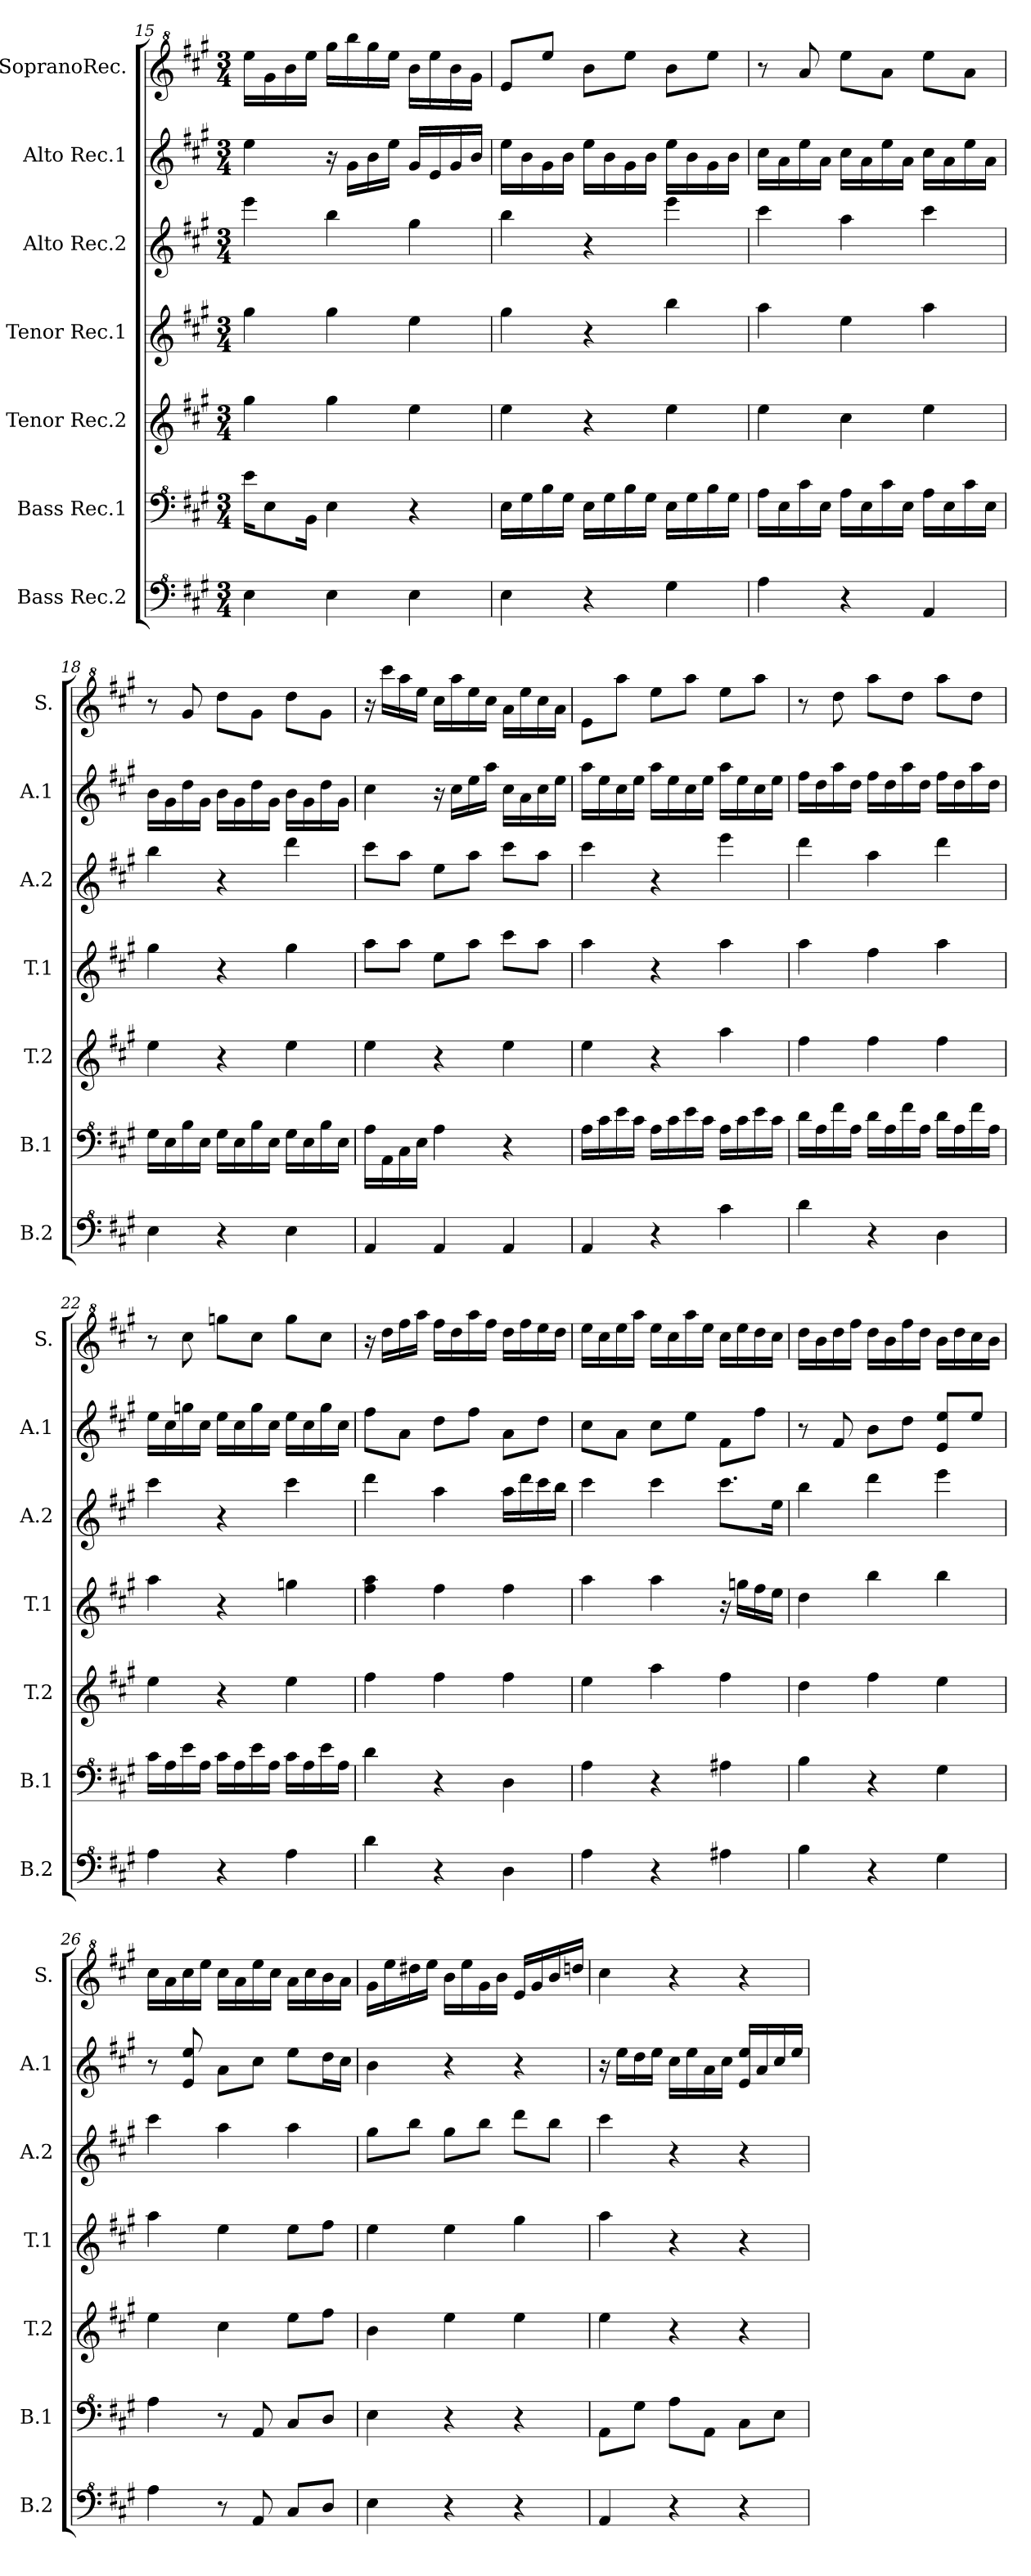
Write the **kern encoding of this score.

**kern	**kern	**kern	**kern	**kern	**kern	**kern
*part7	*part6	*part5	*part4	*part3	*part2	*part1
*staff7	*staff6	*staff5	*staff4	*staff3	*staff2	*staff1
*I"Bass Rec.2	*I"Bass Rec.1	*I"Tenor Rec.2	*I"Tenor Rec.1	*I"Alto Rec.2	*I"Alto Rec.1	*I"SopranoRec.
*I'B.2	*I'B.1	*I'T.2	*I'T.1	*I'A.2	*I'A.1	*I'S.
*clefF^4	*clefF^4	*clefG2	*clefG2	*clefG2	*clefG2	*clefG^2
*k[f#c#g#]	*k[f#c#g#]	*k[f#c#g#]	*k[f#c#g#]	*k[f#c#g#]	*k[f#c#g#]	*k[f#c#g#]
*M3/4	*M3/4	*M3/4	*M3/4	*M3/4	*M3/4	*M3/4
=15	=15	=15	=15	=15	=15	=15
4e\	16ee\KL	4gg#\	4gg#\	4eee\	4ee\	16eee\LL
.	8e\	.	.	.	.	16gg#\
.	.	.	.	.	.	16bb\
.	16B\Jk	.	.	.	.	16eee\JJ
4e\	4e\	4gg#\	4gg#\	4bb\	16r	16ggg#\LL
.	.	.	.	.	16g#\LL	16bbb\
.	.	.	.	.	16b\	16ggg#\
.	.	.	.	.	16ee\JJ	16eee\JJ
4e\	4r	4ee\	4ee\	4gg#\	16g#/LL	16bb\LL
.	.	.	.	.	16e/	16eee\
.	.	.	.	.	16g#/	16bb\
.	.	.	.	.	16b/JJ	16gg#\JJ
=16	=16	=16	=16	=16	=16	=16
4e\	16e\LL	4ee\	4gg#\	4bb\	16ee\LL	8ee/L
.	16g#\	.	.	.	16b\	.
.	16b\	.	.	.	16g#\	8eee/J
.	16g#\JJ	.	.	.	16b\JJ	.
4r	16e\LL	4r	4r	4r	16ee\LL	8bb\L
.	16g#\	.	.	.	16b\	.
.	16b\	.	.	.	16g#\	8eee\J
.	16g#\JJ	.	.	.	16b\JJ	.
4g#\	16e\LL	4ee\	4bb\	4eee\	16ee\LL	8bb\L
.	16g#\	.	.	.	16b\	.
.	16b\	.	.	.	16g#\	8eee\J
.	16g#\JJ	.	.	.	16b\JJ	.
=17	=17	=17	=17	=17	=17	=17
4a\	16a\LL	4ee\	4aa\	4ccc#\	16cc#\LL	8r
.	16e\	.	.	.	16a\	.
.	16cc#\	.	.	.	16ee\	8aa/
.	16e\JJ	.	.	.	16a\JJ	.
4r	16a\LL	4cc#\	4ee\	4aa\	16cc#\LL	8eee\L
.	16e\	.	.	.	16a\	.
.	16cc#\	.	.	.	16ee\	8aa\J
.	16e\JJ	.	.	.	16a\JJ	.
4A/	16a\LL	4ee\	4aa\	4ccc#\	16cc#\LL	8eee\L
.	16e\	.	.	.	16a\	.
.	16cc#\	.	.	.	16ee\	8aa\J
.	16e\JJ	.	.	.	16a\JJ	.
=18	=18	=18	=18	=18	=18	=18
4e\	16g#\LL	4ee\	4gg#\	4bb\	16b\LL	8r
.	16e\	.	.	.	16g#\	.
.	16b\	.	.	.	16dd\	8gg#/
.	16e\JJ	.	.	.	16g#\JJ	.
4r	16g#\LL	4r	4r	4r	16b\LL	8ddd\L
.	16e\	.	.	.	16g#\	.
.	16b\	.	.	.	16dd\	8gg#\J
.	16e\JJ	.	.	.	16g#\JJ	.
4e\	16g#\LL	4ee\	4gg#\	4ddd\	16b\LL	8ddd\L
.	16e\	.	.	.	16g#\	.
.	16b\	.	.	.	16dd\	8gg#\J
.	16e\JJ	.	.	.	16g#\JJ	.
!!LO:PB:g=z
=19	=19	=19	=19	=19	=19	=19
4A/	16a\LL	4ee\	8aa\L	8ccc#\L	4cc#\	16r
.	16A\	.	.	.	.	16cccc#\LL
.	16c#\	.	8aa\J	8aa\J	.	16aaa\
.	16e\JJ	.	.	.	.	16eee\JJ
4A/	4a\	4r	8ee\L	8ee\L	16r	16ccc#\LL
.	.	.	.	.	16cc#\LL	16aaa\
.	.	.	8aa\J	8aa\J	16ee\	16eee\
.	.	.	.	.	16aa\JJ	16ccc#\JJ
4A/	4r	4ee\	8ccc#\L	8ccc#\L	16cc#\LL	16aa\LL
.	.	.	.	.	16a\	16eee\
.	.	.	8aa\J	8aa\J	16cc#\	16ccc#\
.	.	.	.	.	16ee\JJ	16aa\JJ
=20	=20	=20	=20	=20	=20	=20
4A/	16a\LL	4ee\	4aa\	4ccc#\	16aa\LL	8ee\L
.	16cc#\	.	.	.	16ee\	.
.	16ee\	.	.	.	16cc#\	8aaa\J
.	16cc#\JJ	.	.	.	16ee\JJ	.
4r	16a\LL	4r	4r	4r	16aa\LL	8eee\L
.	16cc#\	.	.	.	16ee\	.
.	16ee\	.	.	.	16cc#\	8aaa\J
.	16cc#\JJ	.	.	.	16ee\JJ	.
4cc#\	16a\LL	4aa\	4aa\	4eee\	16aa\LL	8eee\L
.	16cc#\	.	.	.	16ee\	.
.	16ee\	.	.	.	16cc#\	8aaa\J
.	16cc#\JJ	.	.	.	16ee\JJ	.
=21	=21	=21	=21	=21	=21	=21
4dd\	16dd\LL	4ff#\	4aa\	4ddd\	16ff#\LL	8r
.	16a\	.	.	.	16dd\	.
.	16ff#\	.	.	.	16aa\	8ddd\
.	16a\JJ	.	.	.	16dd\JJ	.
4r	16dd\LL	4ff#\	4ff#\	4aa\	16ff#\LL	8aaa\L
.	16a\	.	.	.	16dd\	.
.	16ff#\	.	.	.	16aa\	8ddd\J
.	16a\JJ	.	.	.	16dd\JJ	.
4d\	16dd\LL	4ff#\	4aa\	4ddd\	16ff#\LL	8aaa\L
.	16a\	.	.	.	16dd\	.
.	16ff#\	.	.	.	16aa\	8ddd\J
.	16a\JJ	.	.	.	16dd\JJ	.
=22	=22	=22	=22	=22	=22	=22
4a\	16cc#\LL	4ee\	4aa\	4ccc#\	16ee\LL	8r
.	16a\	.	.	.	16cc#\	.
.	16ee\	.	.	.	16ggn\	8ccc#\
.	16a\JJ	.	.	.	16cc#\JJ	.
4r	16cc#\LL	4r	4r	4r	16ee\LL	8gggn\L
.	16a\	.	.	.	16cc#\	.
.	16ee\	.	.	.	16gg\	8ccc#\J
.	16a\JJ	.	.	.	16cc#\JJ	.
4a\	16cc#\LL	4ee\	4ggn\	4ccc#\	16ee\LL	8ggg\L
.	16a\	.	.	.	16cc#\	.
.	16ee\	.	.	.	16gg\	8ccc#\J
.	16a\JJ	.	.	.	16cc#\JJ	.
=23	=23	=23	=23	=23	=23	=23
4dd\	4dd\	4ff#\	4ff#\ 4aa\	4ddd\	8ff#\L	16r
.	.	.	.	.	.	16ddd\LL
.	.	.	.	.	8a\J	16fff#\
.	.	.	.	.	.	16aaa\JJ
4r	4r	4ff#\	4ff#\	4aa\	8dd\L	16fff#\LL
.	.	.	.	.	.	16ddd\
.	.	.	.	.	8ff#\J	16aaa\
.	.	.	.	.	.	16fff#\JJ
4d\	4d\	4ff#\	4ff#\	16aa\LL	8a\L	16ddd\LL
.	.	.	.	16ddd\	.	16fff#\
.	.	.	.	16ccc#\	8dd\J	16eee\
.	.	.	.	16bb\JJ	.	16ddd\JJ
=24	=24	=24	=24	=24	=24	=24
4a\	4a\	4ee\	4aa\	4ccc#\	8cc#\L	16eee\LL
.	.	.	.	.	.	16ccc#\
.	.	.	.	.	8a\J	16eee\
.	.	.	.	.	.	16aaa\JJ
4r	4r	4aa\	4aa\	4ccc#\	8cc#\L	16eee\LL
.	.	.	.	.	.	16ccc#\
.	.	.	.	.	8ee\J	16aaa\
.	.	.	.	.	.	16eee\JJ
4a#X\	4a#X\	4ff#\	16r	8.ccc#\L	8f#\L	16ccc#\LL
.	.	.	16ggn\LL	.	.	16eee\
.	.	.	16ff#\	.	8ff#\J	16ddd\
.	.	.	16ee\JJ	16ee\Jk	.	16ccc#\JJ
!!LO:LB:g=z
=25	=25	=25	=25	=25	=25	=25
4b\	4b\	4dd\	4dd\	4bb\	8r	16ddd\LL
.	.	.	.	.	.	16bb\
.	.	.	.	.	8f#/	16ddd\
.	.	.	.	.	.	16fff#\JJ
4r	4r	4ff#\	4bb\	4ddd\	8b\L	16ddd\LL
.	.	.	.	.	.	16bb\
.	.	.	.	.	8dd\J	16fff#\
.	.	.	.	.	.	16ddd\JJ
4g#\	4g#\	4ee\	4bb\	4eee\	8e/ 8ee/L	16bb\LL
.	.	.	.	.	.	16ddd\
.	.	.	.	.	8ee/J	16ccc#\
.	.	.	.	.	.	16bb\JJ
=26	=26	=26	=26	=26	=26	=26
4a\	4a\	4ee\	4aa\	4ccc#\	8r	16ccc#\LL
.	.	.	.	.	.	16aa\
.	.	.	.	.	8e/ 8ee/	16ccc#\
.	.	.	.	.	.	16eee\JJ
8r	8r	4cc#\	4ee\	4aa\	8a\L	16ccc#\LL
.	.	.	.	.	.	16aa\
8A/	8A/	.	.	.	8cc#\J	16eee\
.	.	.	.	.	.	16ccc#\JJ
8c#/L	8c#/L	8ee\L	8ee\L	4aa\	8ee\L	16aa\LL
.	.	.	.	.	.	16ccc#\
8d/J	8d/J	8ff#\J	8ff#\J	.	16dd\L	16bb\
.	.	.	.	.	16cc#\JJ	16aa\JJ
=27	=27	=27	=27	=27	=27	=27
4e\	4e\	4b\	4ee\	8gg#\L	4b\	16gg#\LL
.	.	.	.	.	.	16eee\
.	.	.	.	8bb\J	.	16ddd#X\
.	.	.	.	.	.	16eee\JJ
4r	4r	4ee\	4ee\	8gg#\L	4r	16bb\LL
.	.	.	.	.	.	16eee\
.	.	.	.	8bb\J	.	16gg#\
.	.	.	.	.	.	16bb\JJ
4r	4r	4ee\	4gg#\	8ddd\L	4r	16ee/LL
.	.	.	.	.	.	16gg#/
.	.	.	.	8bb\J	.	16bb/
.	.	.	.	.	.	16dddn/JJ
=28	=28	=28	=28	=28	=28	=28
4A/	8A\L	4ee\	4aa\	4ccc#\	16r	4ccc#\
.	.	.	.	.	16ee\LL	.
.	8g#\J	.	.	.	16dd\	.
.	.	.	.	.	16ee\JJ	.
4r	8a\L	4r	4r	4r	16cc#\LL	4r
.	.	.	.	.	16ee\	.
.	8A\J	.	.	.	16a\	.
.	.	.	.	.	16cc#\JJ	.
4r	8c#\L	4r	4r	4r	16e/ 16ee/LL	4r
.	.	.	.	.	16a/	.
.	8e\J	.	.	.	16cc#/	.
.	.	.	.	.	16ee/JJ	.
=	=	=	=	=	=	=
*-	*-	*-	*-	*-	*-	*-
